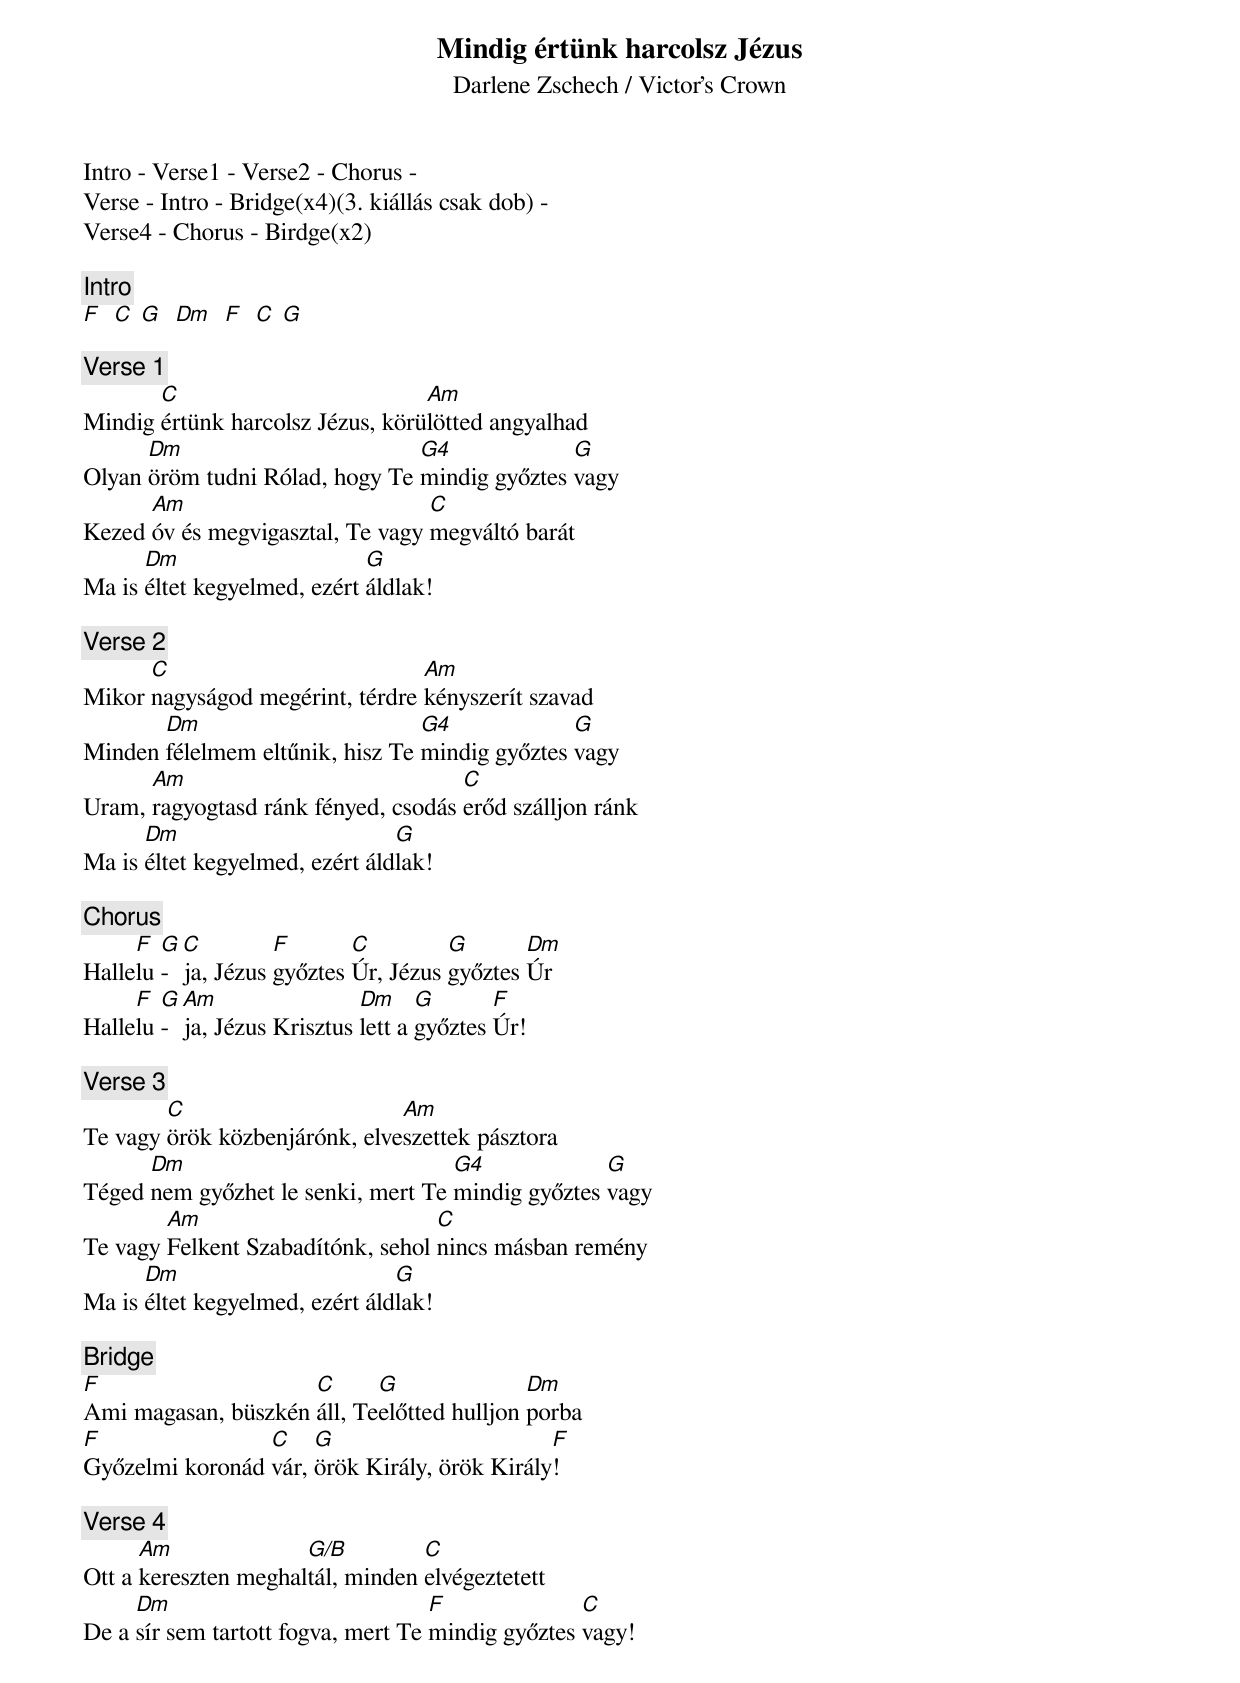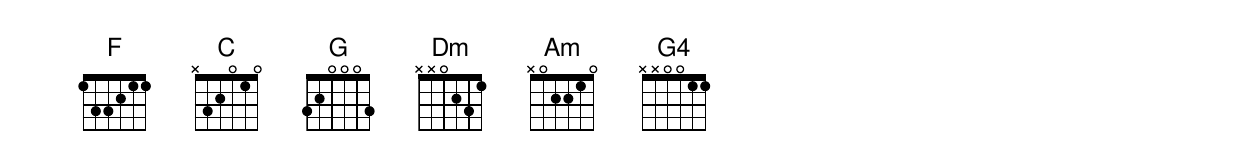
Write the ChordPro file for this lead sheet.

{title: Mindig értünk harcolsz Jézus}
{subtitle: Darlene Zschech / Victor’s Crown }

Intro - Verse1 - Verse2 - Chorus -
Verse - Intro - Bridge(x4)(3. kiállás csak dob) -
Verse4 - Chorus - Birdge(x2)

{c:Intro}
[F]  [C] [G]  [Dm]  [F]  [C] [G]

{c:Verse 1}
Mindig [C]értünk harcolsz Jézus, körü[Am]lötted angyalhad
Olyan [Dm]öröm tudni Rólad, hogy Te [G4]mindig győztes [G]vagy
Kezed [Am]óv és megvigasztal, Te vagy [C]megváltó barát
Ma is [Dm]éltet kegyelmed, ezért [G]áldlak!

{c:Verse 2}
Mikor [C]nagyságod megérint, térdre [Am]kényszerít szavad
Minden [Dm]félelmem eltűnik, hisz Te [G4]mindig győztes [G]vagy
Uram, [Am]ragyogtasd ránk fényed, csodás [C]erőd szálljon ránk
Ma is [Dm]éltet kegyelmed, ezért áld[G]lak!

{c:Chorus}
Halle[F]lu [G]- [C]ja, Jézus [F]győztes [C]Úr, Jézus [G]győztes [Dm]Úr
Halle[F]lu [G]- [Am]ja, Jézus Krisztus [Dm]lett a [G]győztes [F]Úr!

{c:Verse 3}
Te vagy [C]örök közbenjárónk, elve[Am]szettek pásztora
Téged [Dm]nem győzhet le senki, mert Te [G4]mindig győztes [G]vagy
Te vagy [Am]Felkent Szabadítónk, sehol [C]nincs másban remény
Ma is [Dm]éltet kegyelmed, ezért áld[G]lak!

{c:Bridge}
[F]Ami magasan, büszkén [C]áll, Te[G]előtted hulljon [Dm]porba
[F]Győzelmi koronád [C]vár, [G]örök Király, örök Király[F]!

{c:Verse 4}
Ott a [Am]kereszten meghal[G/B]tál, minden [C]elvégeztetett
De a [Dm]sír sem tartott fogva, mert Te [F]mindig győztes [C]vagy!
